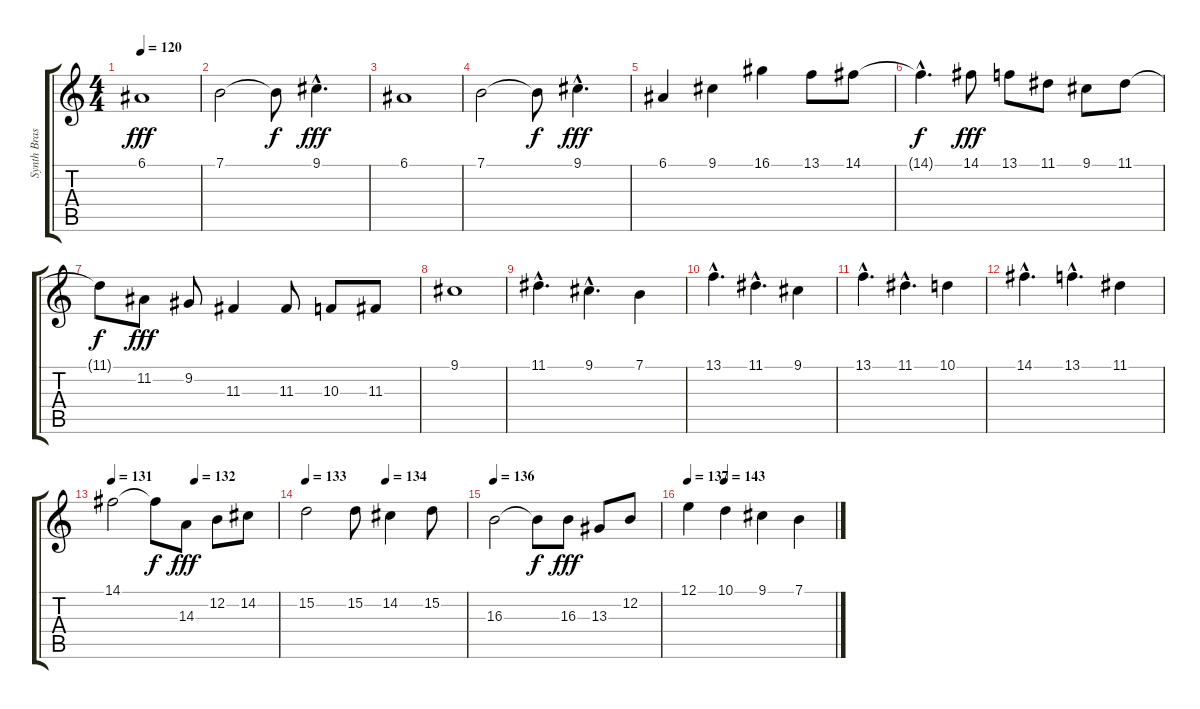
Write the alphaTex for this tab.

\track ("Synth Brass" "Synth Bras") {instrument synthbrass1}
\staff {score tabs}
\tuning (E4 B3 G3 D3 A2 E2) {hide}
\ts (4 4)
\tempo 120
\clef g2
\ks c
6.1.1{dy fff instrument synthbrass1} |
7.1.2 7.1{t}.8{dy f} 9.1{hac}.4{d dy fff} |
6.1.1 |
7.1.2 7.1{t}.8{dy f} 9.1{hac}.4{d dy fff} |
6.1.4 9.1.4 16.1.4 13.1.8 14.1.8 |
14.1{hac t}.4{d dy f} 14.1.8{dy fff} 13.1.8 11.1.8 9.1.8 11.1.8 |
11.1{t}.8{dy f} 11.2.8{dy fff} 9.2.8 11.3.4 11.3.8 10.3.8 11.3.8 |
9.1.1 |
11.1{hac}.4{d} 9.1{hac}.4{d} 7.1.4 |
13.1{hac}.4{d} 11.1{hac}.4{d} 9.1.4 |
13.1{hac}.4{d} 11.1{hac}.4{d} 10.1.4 |
14.1{hac}.4{d} 13.1{hac}.4{d} 11.1.4 |
\tempo 131
\tempo (132 0.5)
14.1.2 14.1{t}.8{dy f} 14.3.8{dy fff} 12.2.8 14.2.8 |
\tempo 133
\tempo (134 0.5)
15.2.2 15.2.8 14.2.4 15.2.8 |
\tempo 136
16.3.2 16.3{t}.8{dy f} 16.3.8{dy fff} 13.3.8 12.2.8 |
\tempo 137
\tempo (143 0.25)
12.1.4 10.1.4 9.1.4 7.1.4
